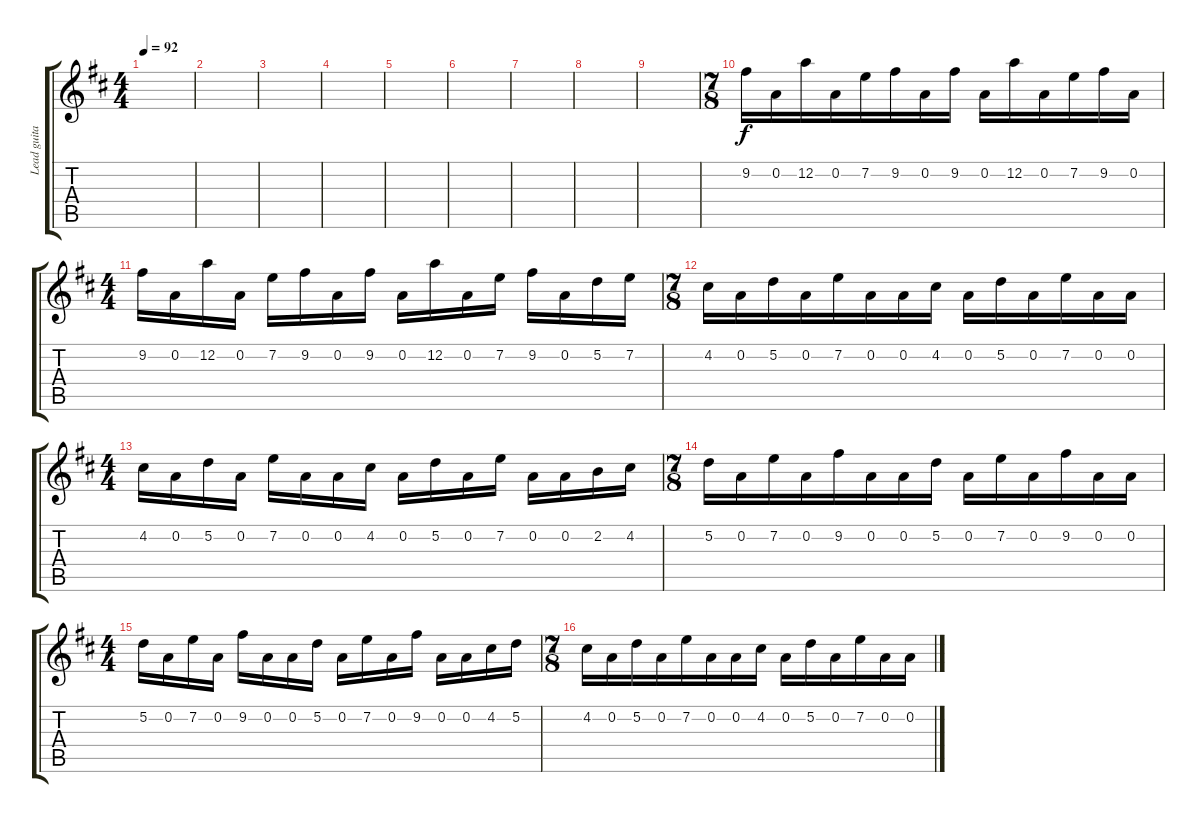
\track ("Lead guitar" "Lead guita") {instrument overdrivenguitar}
\staff {score tabs}
\tuning (D4 A3 F3 C3 G2 C2) {hide}
\ts (4 4)
\tempo 92
\clef g2
\ks d
|
|
|
|
|
|
|
|
|
\ts (7 8)
9.2.16 0.2.16 12.2.16 0.2.16 7.2.16 9.2.16 0.2.16 9.2.16 0.2.16 12.2.16 0.2.16 7.2.16 9.2.16 0.2.16 |
\ts (4 4)
9.2.16 0.2.16 12.2.16 0.2.16 7.2.16 9.2.16 0.2.16 9.2.16 0.2.16 12.2.16 0.2.16 7.2.16 9.2.16 0.2.16 5.2.16 7.2.16 |
\ts (7 8)
4.2.16 0.2.16 5.2.16 0.2.16 7.2.16 0.2.16 0.2.16 4.2.16 0.2.16 5.2.16 0.2.16 7.2.16 0.2.16 0.2.16 |
\ts (4 4)
4.2.16 0.2.16 5.2.16 0.2.16 7.2.16 0.2.16 0.2.16 4.2.16 0.2.16 5.2.16 0.2.16 7.2.16 0.2.16 0.2.16 2.2.16 4.2.16 |
\ts (7 8)
5.2.16 0.2.16 7.2.16 0.2.16 9.2.16 0.2.16 0.2.16 5.2.16 0.2.16 7.2.16 0.2.16 9.2.16 0.2.16 0.2.16 |
\ts (4 4)
5.2.16 0.2.16 7.2.16 0.2.16 9.2.16 0.2.16 0.2.16 5.2.16 0.2.16 7.2.16 0.2.16 9.2.16 0.2.16 0.2.16 4.2.16 5.2.16 |
\ts (7 8)
4.2.16 0.2.16 5.2.16 0.2.16 7.2.16 0.2.16 0.2.16 4.2.16 0.2.16 5.2.16 0.2.16 7.2.16 0.2.16 0.2.16
